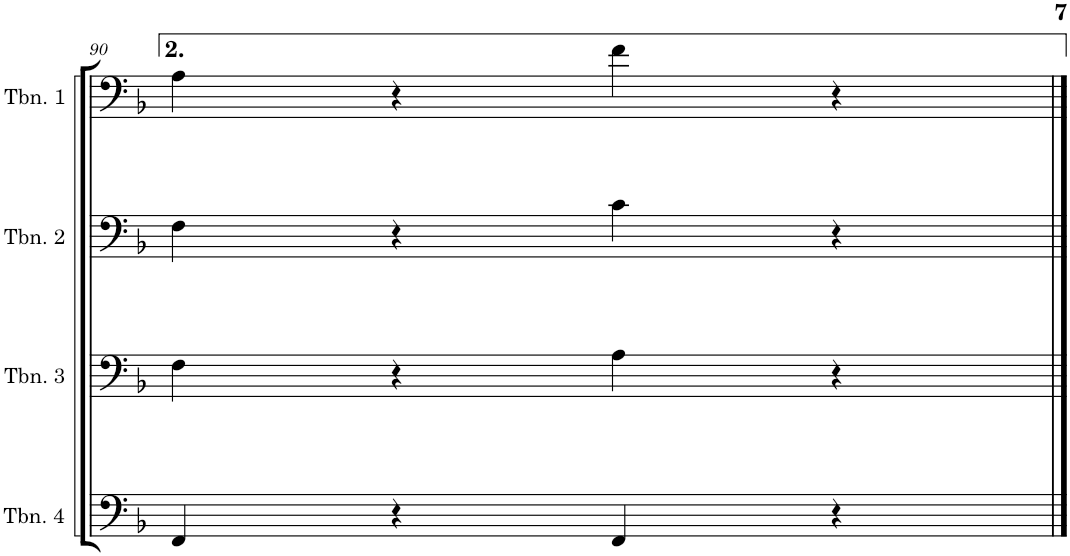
**kern	**kern	**kern	**kern
*part4	*part3	*part2	*part1
*staff4	*staff3	*staff2	*staff1
*I"Trombone 4	*I"Trombone 3	*I"Trombone 2	*I"Trombone 1
*I'Tbn. 4	*I'Tbn. 3	*I'Tbn. 2	*I'Tbn. 1
!!LO:PB:g=z
*clefF4	*clefF4	*clefF4	*clefF4
*k[b-]	*k[b-]	*k[b-]	*k[b-]
*M2/2	*M2/2	*M2/2	*M2/2
*met(c|)	*met(c|)	*met(c|)	*met(c|)
=90	=90	=90	=90
4FF/	4F\	4F\	4A\
4r	4r	4r	4r
4FF/	4A\	4c\	4f\
4r	4r	4r	4r
==	==	==	==
*-	*-	*-	*-
